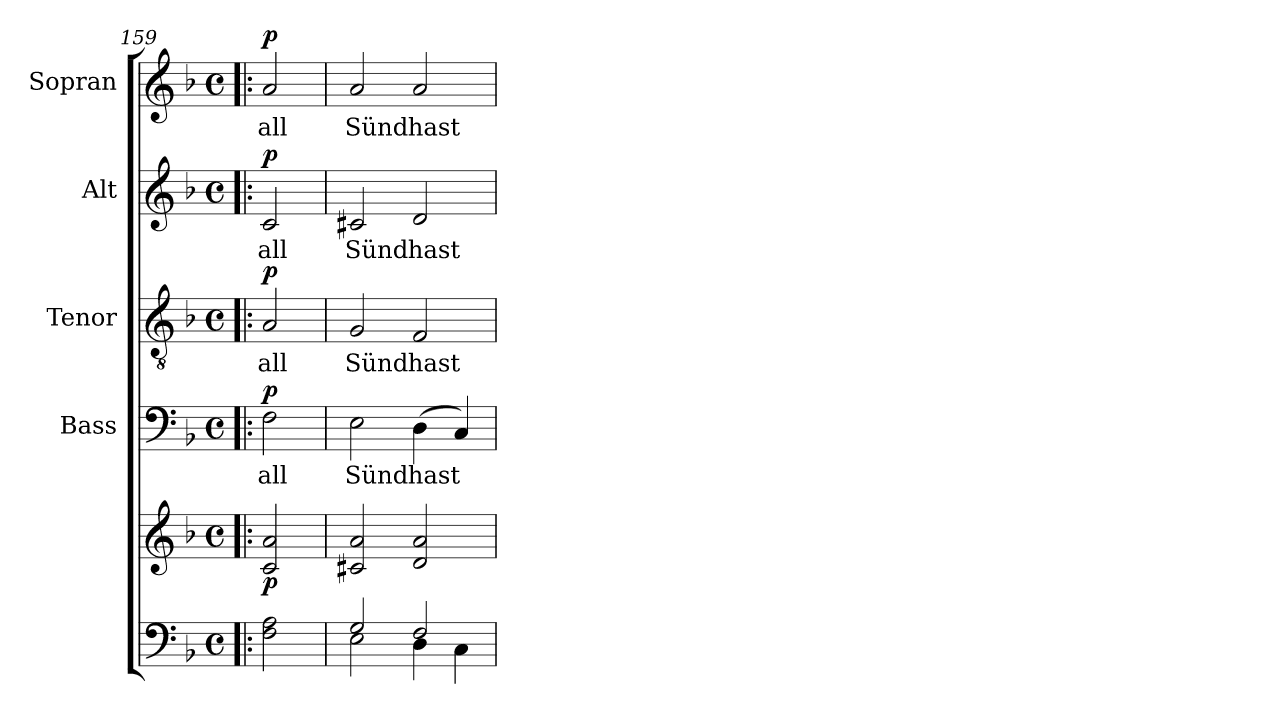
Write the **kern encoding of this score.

**kern	**kern	**dynam	**kern	**text	**dynam	**kern	**text	**dynam	**kern	**text	**dynam	**kern	**text	**dynam
*part5	*part5	*part5	*part4	*part4	*part4	*part3	*part3	*part3	*part2	*part2	*part2	*part1	*part1	*part1
*staff6	*staff5	*staff5/6	*staff4	*staff4	*staff4	*staff3	*staff3	*staff3	*staff2	*staff2	*staff2	*staff1	*staff1	*staff1
*	*	*	*I"Bass	*	*	*I"Tenor	*	*	*I"Alt	*	*	*I"Sopran	*	*
*	*	*	*I'B.	*	*	*I'T.	*	*	*I'A.	*	*	*I'S.	*	*
*clefF4	*clefG2	*	*clefF4	*	*	*clefGv2	*	*	*clefG2	*	*	*clefG2	*	*
*k[b-]	*k[b-]	*	*k[b-]	*	*	*k[b-]	*	*	*k[b-]	*	*	*k[b-]	*	*
*F:	*F:	*	*F:	*	*	*F:	*	*	*F:	*	*	*F:	*	*
*M4/4	*M4/4	*	*M4/4	*	*	*M4/4	*	*	*M4/4	*	*	*M4/4	*	*
*met(c)	*met(c)	*	*met(c)	*	*	*met(c)	*	*	*met(c)	*	*	*met(c)	*	*
=159!|:	=159!|:	=159!|:	=159!|:	=159!|:	=159!|:	=159!|:	=159!|:	=159!|:	=159!|:	=159!|:	=159!|:	=159!|:	=159!|:	=159!|:
!	!	!LO:DY:b	!	!LO:LY:b	!LO:DY:a	!	!LO:LY:b	!LO:DY:a	!	!LO:LY:b	!LO:DY:a	!	!LO:LY:b	!LO:DY:a
2F\ 2A\	2c/ 2a/	p	2F\	all	p	2A/	all	p	2c/	all	p	2a/	all	p
=160	=160	=160	=160	=160	=160	=160	=160	=160	=160	=160	=160	=160	=160	=160
*^	*	*	*	*	*	*	*	*	*	*	*	*	*	*
!	!	!	!	!	!LO:LY:b	!	!	!LO:LY:b	!	!	!LO:LY:b	!	!	!LO:LY:b	!
2G/	2E\	2c#X/ 2a/	.	2E\	Sünd	.	2G/	Sünd	.	2c#X/	Sünd	.	2a/	Sünd	.
!	!	!	!	!	!LO:LY:b	!	!	!LO:LY:b	!	!	!LO:LY:b	!	!	!LO:LY:b	!
2F/	4D\	2d/ 2a/	.	(>4D\	hast	.	2F/	hast	.	2d/	hast	.	2a/	hast	.
.	4C\	.	.	4C/)	.	.	.	.	.	.	.	.	.	.	.
*v	*v	*	*	*	*	*	*	*	*	*	*	*	*	*	*
=	=	=	=	=	=	=	=	=	=	=	=	=	=	=
*-	*-	*-	*-	*-	*-	*-	*-	*-	*-	*-	*-	*-	*-	*-
